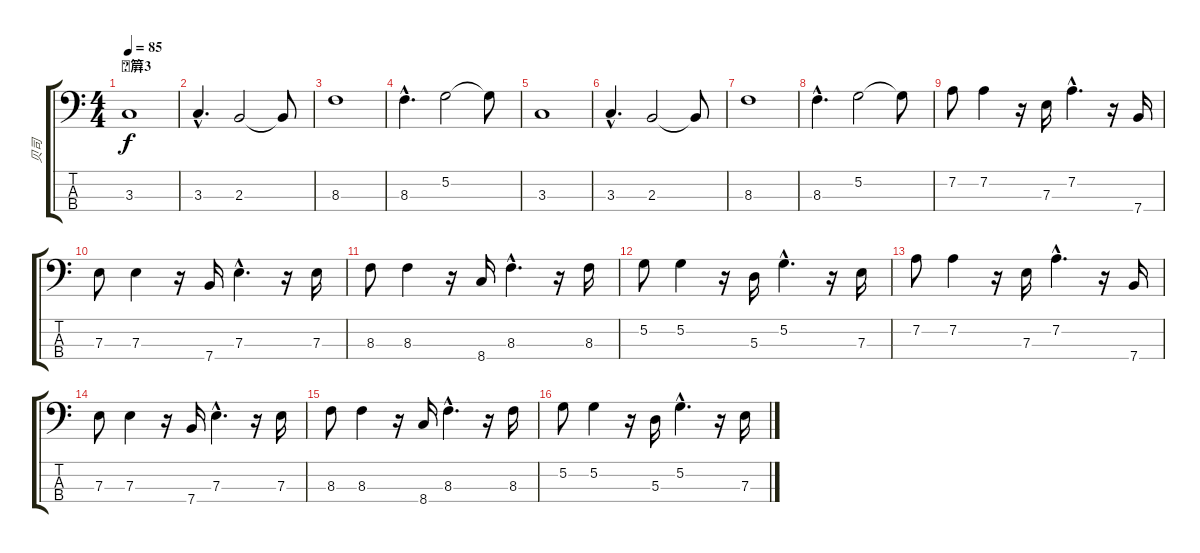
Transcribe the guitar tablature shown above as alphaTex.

\track ("贝司" "贝司") {instrument electricbassfinger}
\staff {score tabs}
\tuning (G2 D2 A1 E1) {hide}
\ts (4 4)
\section ("" "簈3")
\tempo 85
\clef f4
\ks c
3.3.1{dy f} |
3.3{hac}.4{d} 2.3.2 2.3{t}.8 |
8.3.1 |
8.3{hac}.4{d} 5.2.2 5.2{t}.8 |
3.3.1 |
3.3{hac}.4{d} 2.3.2 2.3{t}.8 |
8.3.1 |
8.3{hac}.4{d} 5.2.2 5.2{t}.8 |
\section ("" "")
7.2.8 7.2.4 r.16 7.3.16 7.2{hac}.4{d} r.16 7.4.16 |
\section ("" "")
7.3.8 7.3.4 r.16 7.4.16 7.3{hac}.4{d} r.16 7.3.16 |
8.3.8 8.3.4 r.16 8.4.16 8.3{hac}.4{d} r.16 8.3.16 |
5.2.8 5.2.4 r.16 5.3.16 5.2{hac}.4{d} r.16 7.3.16 |
7.2.8 7.2.4 r.16 7.3.16 7.2{hac}.4{d} r.16 7.4.16 |
7.3.8 7.3.4 r.16 7.4.16 7.3{hac}.4{d} r.16 7.3.16 |
8.3.8 8.3.4 r.16 8.4.16 8.3{hac}.4{d} r.16 8.3.16 |
5.2.8 5.2.4 r.16 5.3.16 5.2{hac}.4{d} r.16 7.3.16
